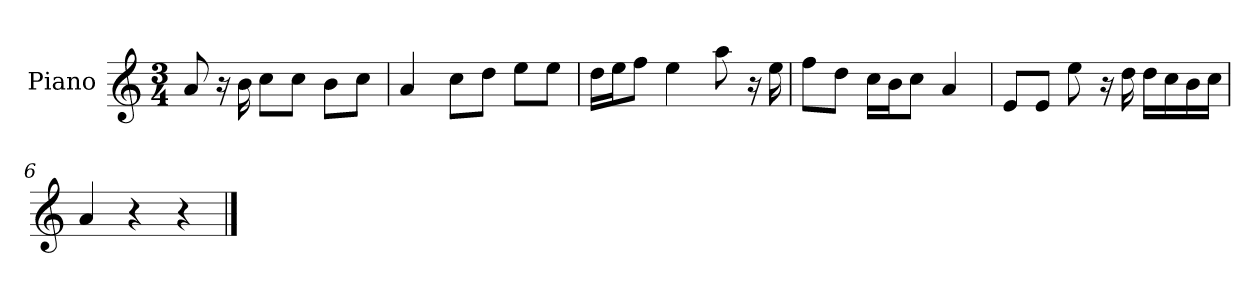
**kern
*part1
*staff1
*I"Piano
*I'P-no
*clefG2
*k[]
*M3/4
*MM92
=1
8a/
16r
16b\
8cc\L
8cc\J
8b\L
8cc\J
=2
4a/
8cc\L
8dd\J
8ee\L
8ee\J
=3
16dd\LL
16ee\J
8ff\J
4ee\
8aa\
16r
16ee\
=4
8ff\L
8dd\J
16cc\LL
16b\J
8cc\J
4a/
=5
8e/L
8e/J
8ee\
16r
16dd\
16dd\LL
16cc\
16b\
16cc\JJ
=6
4a/
4r
4r
==
*-
